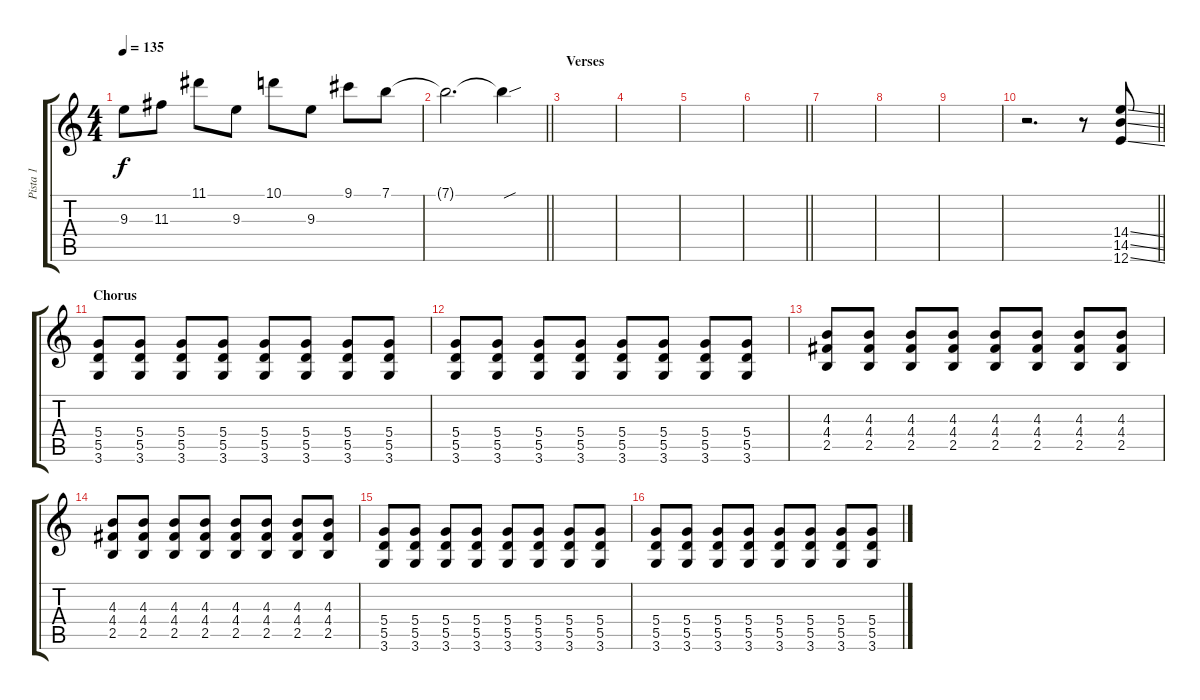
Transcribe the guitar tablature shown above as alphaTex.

\track ("Pista 1" "Pista 1") {instrument distortionguitar}
\staff {score tabs}
\tuning (E4 B3 G3 D3 A2 E2) {hide}
\ts (4 4)
\tempo 135
\clef g2
\ks c
9.3.8{dy f} 11.3.8 11.1.8 9.3.8 10.1.8 9.3.8 9.1.8 7.1.8 |
\barLineRight lightlight
7.1{t}.2{d} 7.1{sou t}.4 |
\section ("" "Verses")
|
|
|
\barLineRight lightlight
|
|
|
|
\barLineRight lightlight
r.2{d} r.8 (14.4{ss} 14.5{ss} 12.6{ss}).8 |
\section ("" "Chorus")
(5.4 5.5 3.6).8 (5.4 5.5 3.6).8 (5.4 5.5 3.6).8 (5.4 5.5 3.6).8 (5.4 5.5 3.6).8 (5.4 5.5 3.6).8 (5.4 5.5 3.6).8 (5.4 5.5 3.6).8 |
(5.4 5.5 3.6).8 (5.4 5.5 3.6).8 (5.4 5.5 3.6).8 (5.4 5.5 3.6).8 (5.4 5.5 3.6).8 (5.4 5.5 3.6).8 (5.4 5.5 3.6).8 (5.4 5.5 3.6).8 |
(4.3 4.4 2.5).8 (4.3 4.4 2.5).8 (4.3 4.4 2.5).8 (4.3 4.4 2.5).8 (4.3 4.4 2.5).8 (4.3 4.4 2.5).8 (4.3 4.4 2.5).8 (4.3 4.4 2.5).8 |
(4.3 4.4 2.5).8 (4.3 4.4 2.5).8 (4.3 4.4 2.5).8 (4.3 4.4 2.5).8 (4.3 4.4 2.5).8 (4.3 4.4 2.5).8 (4.3 4.4 2.5).8 (4.3 4.4 2.5).8 |
(5.4 5.5 3.6).8 (5.4 5.5 3.6).8 (5.4 5.5 3.6).8 (5.4 5.5 3.6).8 (5.4 5.5 3.6).8 (5.4 5.5 3.6).8 (5.4 5.5 3.6).8 (5.4 5.5 3.6).8 |
(5.4 5.5 3.6).8 (5.4 5.5 3.6).8 (5.4 5.5 3.6).8 (5.4 5.5 3.6).8 (5.4 5.5 3.6).8 (5.4 5.5 3.6).8 (5.4 5.5 3.6).8 (5.4 5.5 3.6).8
